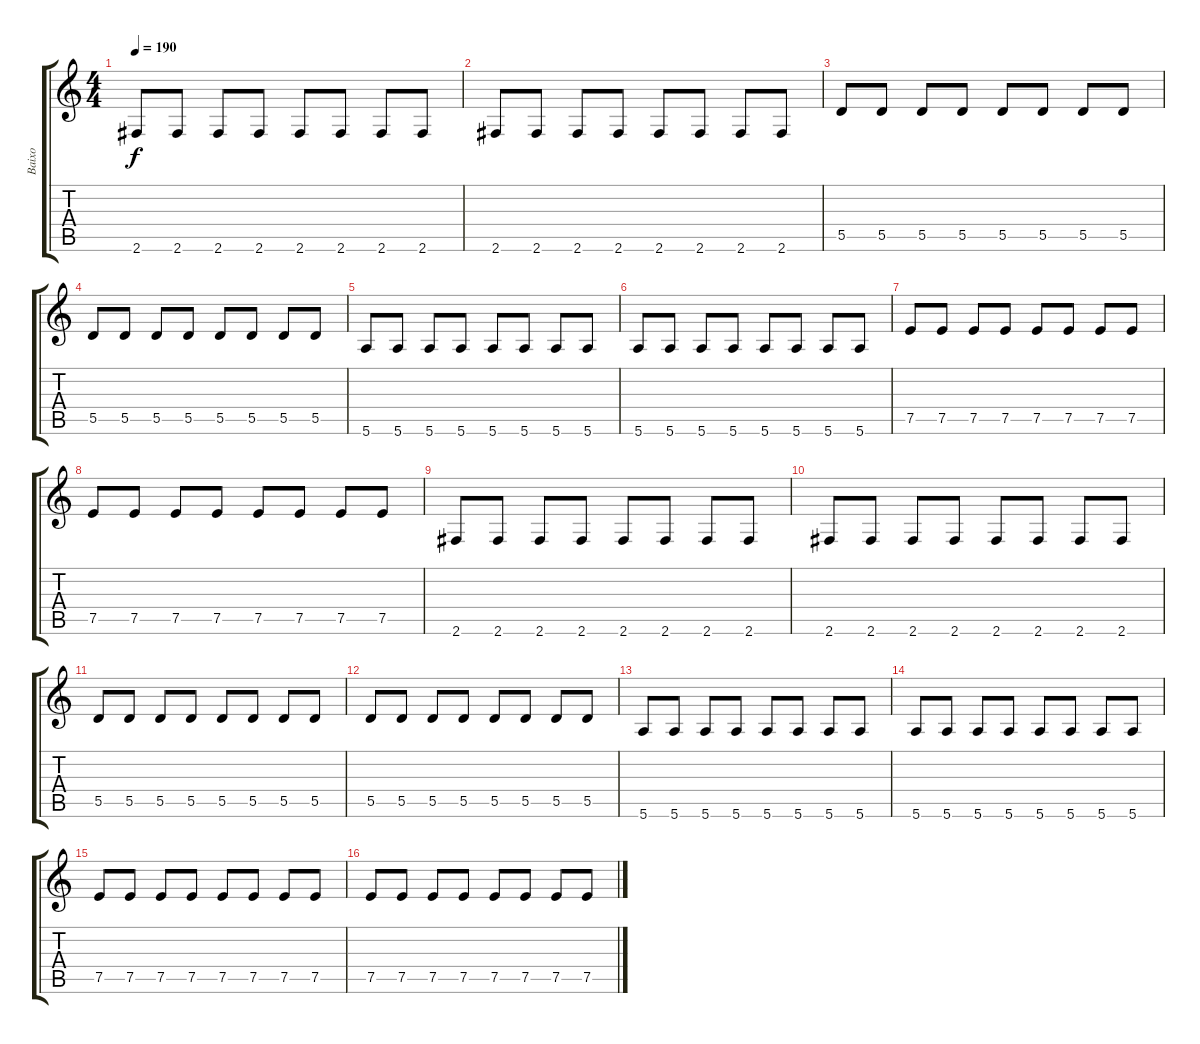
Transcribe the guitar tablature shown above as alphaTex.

\track ("Baixo" "Baixo") {instrument electricbasspick}
\staff {score tabs}
\tuning (E4 B3 G3 D3 A2 E2) {hide}
\ts (4 4)
\tempo 190
\clef g2
\ks c
2.6.8{dy f} 2.6.8 2.6.8 2.6.8 2.6.8 2.6.8 2.6.8 2.6.8 |
2.6.8 2.6.8 2.6.8 2.6.8 2.6.8 2.6.8 2.6.8 2.6.8 |
5.5.8 5.5.8 5.5.8 5.5.8 5.5.8 5.5.8 5.5.8 5.5.8 |
5.5.8 5.5.8 5.5.8 5.5.8 5.5.8 5.5.8 5.5.8 5.5.8 |
5.6.8 5.6.8 5.6.8 5.6.8 5.6.8 5.6.8 5.6.8 5.6.8 |
5.6.8 5.6.8 5.6.8 5.6.8 5.6.8 5.6.8 5.6.8 5.6.8 |
7.5.8 7.5.8 7.5.8 7.5.8 7.5.8 7.5.8 7.5.8 7.5.8 |
7.5.8 7.5.8 7.5.8 7.5.8 7.5.8 7.5.8 7.5.8 7.5.8 |
2.6.8 2.6.8 2.6.8 2.6.8 2.6.8 2.6.8 2.6.8 2.6.8 |
2.6.8 2.6.8 2.6.8 2.6.8 2.6.8 2.6.8 2.6.8 2.6.8 |
5.5.8 5.5.8 5.5.8 5.5.8 5.5.8 5.5.8 5.5.8 5.5.8 |
5.5.8 5.5.8 5.5.8 5.5.8 5.5.8 5.5.8 5.5.8 5.5.8 |
5.6.8 5.6.8 5.6.8 5.6.8 5.6.8 5.6.8 5.6.8 5.6.8 |
5.6.8 5.6.8 5.6.8 5.6.8 5.6.8 5.6.8 5.6.8 5.6.8 |
7.5.8 7.5.8 7.5.8 7.5.8 7.5.8 7.5.8 7.5.8 7.5.8 |
7.5.8 7.5.8 7.5.8 7.5.8 7.5.8 7.5.8 7.5.8 7.5.8
